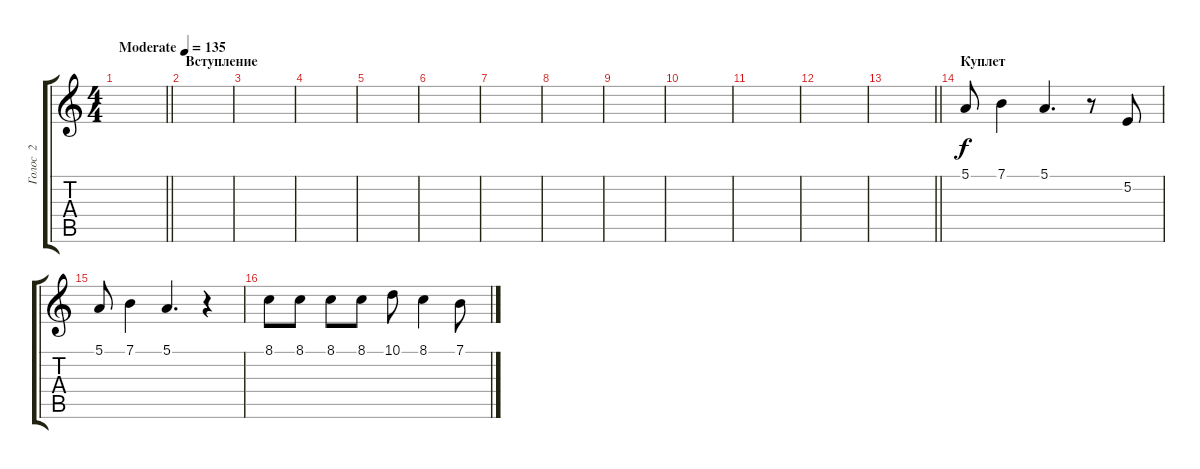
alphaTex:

\track ("Голос  2" "Голос  2") {instrument fx5brightness}
\staff {score tabs}
\tuning (E4 B3 G3 D3 A2 E2) {hide}
\ts (4 4)
\tempo (135 "Moderate")
\clef g2
\barLineRight lightlight
\ks c
|
\section ("" "Вступление")
|
|
|
|
|
|
|
|
|
|
|
\barLineRight lightlight
|
\section ("" "Куплет")
5.1.8 7.1.4 5.1.4{d} r.8 5.2.8 |
5.1.8 7.1.4 5.1.4{d} r.4 |
8.1.8 8.1.8 8.1.8 8.1.8 10.1.8 8.1.4 7.1.8
